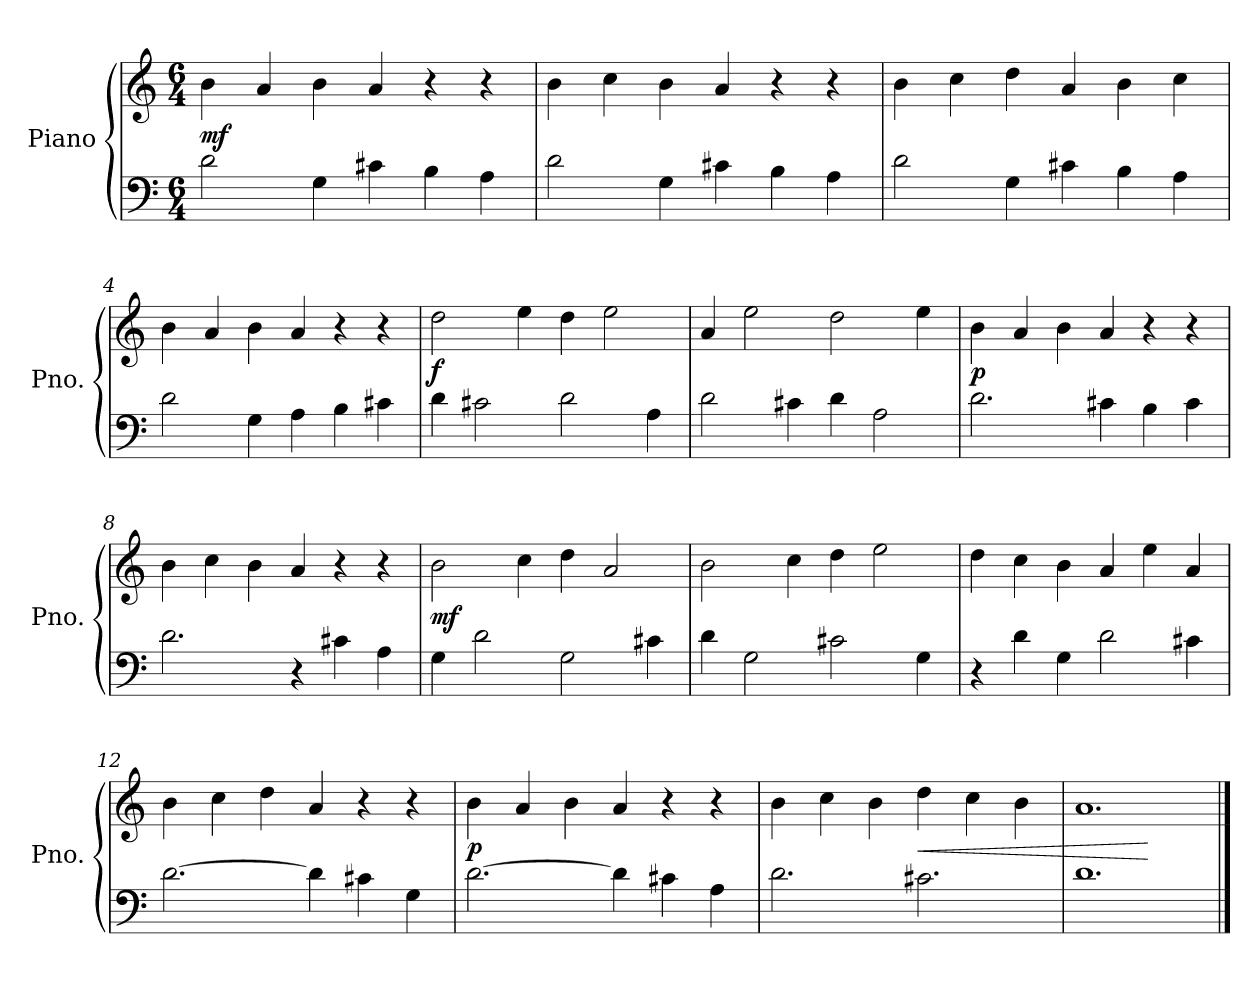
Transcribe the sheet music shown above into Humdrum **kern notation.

**kern	**kern	**dynam
*part1	*part1	*part1
*staff2	*staff1	*staff1/2
*I"Piano	*	*
*I'Pno.	*	*
*clefF4	*clefG2	*
*k[]	*k[]	*
*M6/4	*M6/4	*
*MM144	*MM144	*
=1	=1	=1
!	!	!LO:DY:b
2d\	4b\	mf
.	4a/	.
4G\	4b\	.
4c#X\	4a/	.
4B\	4r	.
4A\	4r	.
=2	=2	=2
2d\	4b\	.
.	4cc\	.
4G\	4b\	.
4c#X\	4a/	.
4B\	4r	.
4A\	4r	.
=3	=3	=3
2d\	4b\	.
.	4cc\	.
4G\	4dd\	.
4c#X\	4a/	.
4B\	4b\	.
4A\	4cc\	.
=4	=4	=4
2d\	4b\	.
.	4a/	.
4G\	4b\	.
4A\	4a/	.
4B\	4r	.
4c#X\	4r	.
=5	=5	=5
!	!	!LO:DY:b
4d\	2dd\	f
2c#X\	.	.
.	4ee\	.
2d\	4dd\	.
.	2ee\	.
4A\	.	.
!!LO:LB:g=z
=6	=6	=6
2d\	4a/	.
.	2ee\	.
4c#X\	.	.
4d\	2dd\	.
2A\	.	.
.	4ee\	.
=7	=7	=7
!	!	!LO:DY:b
2.d\	4b\	p
.	4a/	.
.	4b\	.
4c#X\	4a/	.
4B\	4r	.
4c#\	4r	.
=8	=8	=8
2.d\	4b\	.
.	4cc\	.
.	4b\	.
4r	4a/	.
4c#X\	4r	.
4A\	4r	.
=9	=9	=9
!	!	!LO:DY:b
4G\	2b\	mf
2d\	.	.
.	4cc\	.
2G\	4dd\	.
.	2a/	.
4c#X\	.	.
=10	=10	=10
4d\	2b\	.
2G\	.	.
.	4cc\	.
2c#X\	4dd\	.
.	2ee\	.
4G\	.	.
=11	=11	=11
4r	4dd\	.
4d\	4cc\	.
4G\	4b\	.
2d\	4a/	.
.	4ee\	.
4c#X\	4a/	.
!!LO:LB:g=z
=12	=12	=12
[2.d\	4b\	.
.	4cc\	.
.	4dd\	.
4d\]	4a/	.
4c#X\	4r	.
4G\	4r	.
=13	=13	=13
!	!	!LO:DY:b
[2.d\	4b\	p
.	4a/	.
.	4b\	.
4d\]	4a/	.
4c#X\	4r	.
4A\	4r	.
=14	=14	=14
2.d\	4b\	.
.	4cc\	.
.	4b\	.
!	!	!LO:HP:b
2.c#X\	4dd\	<
.	4cc\	.
.	4b\	.
=15	=15	=15
1.d	1.a	.
.	.	[
==	==	==
*-	*-	*-
